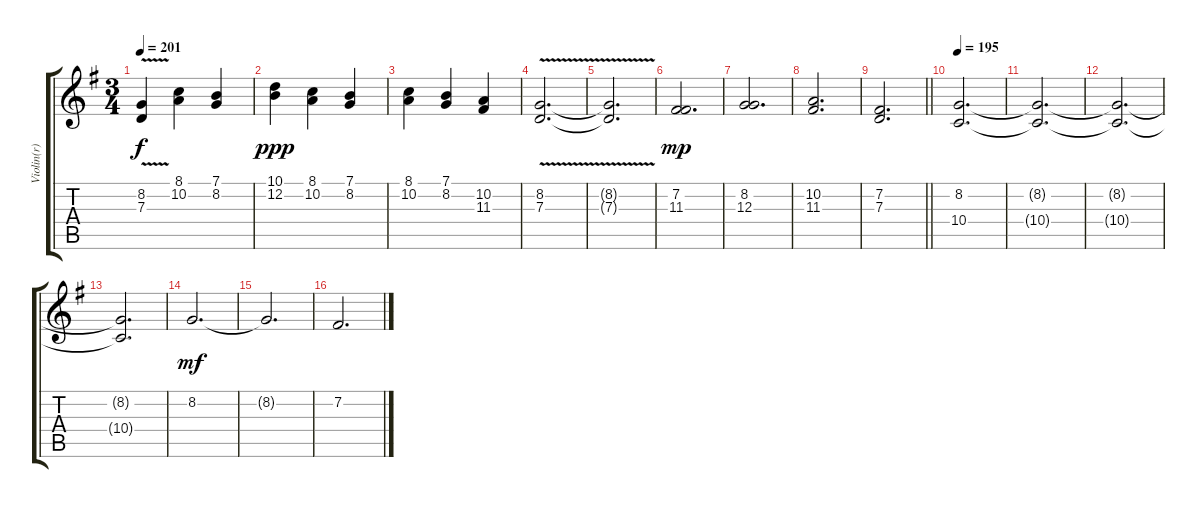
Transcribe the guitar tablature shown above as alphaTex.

\track ("Violin(r)" "Violin(r)") {instrument violin}
\staff {score tabs}
\tuning (E4 B3 G3 D3 A2 E2) {hide}
\ts (3 4)
\tempo 201
\clef g2
\ks g
(8.2{v t} 7.3{v t}).4{dy f} (8.1 10.2).4 (7.1 8.2).4 |
(10.1 12.2).4{dy ppp} (8.1 10.2).4 (7.1 8.2).4 |
(8.1 10.2).4 (7.1 8.2).4 (10.2 11.3).4 |
(8.2{v} 7.3{v}).2{d} |
(8.2{v t} 7.3{v t}).2{d} |
(7.2 11.3).2{d dy mp} |
(8.2 12.3).2{d} |
(10.2 11.3).2{d} |
\barLineRight lightlight
(7.2 7.3).2{d} |
\tempo 195
(8.2 10.4).2{d} |
(8.2{t} 10.4{t}).2{d} |
(8.2{t} 10.4{t}).2{d} |
(8.2{t} 10.4{t}).2{d} |
8.2.2{d dy mf} |
8.2{t}.2{d} |
7.2.2{d}
